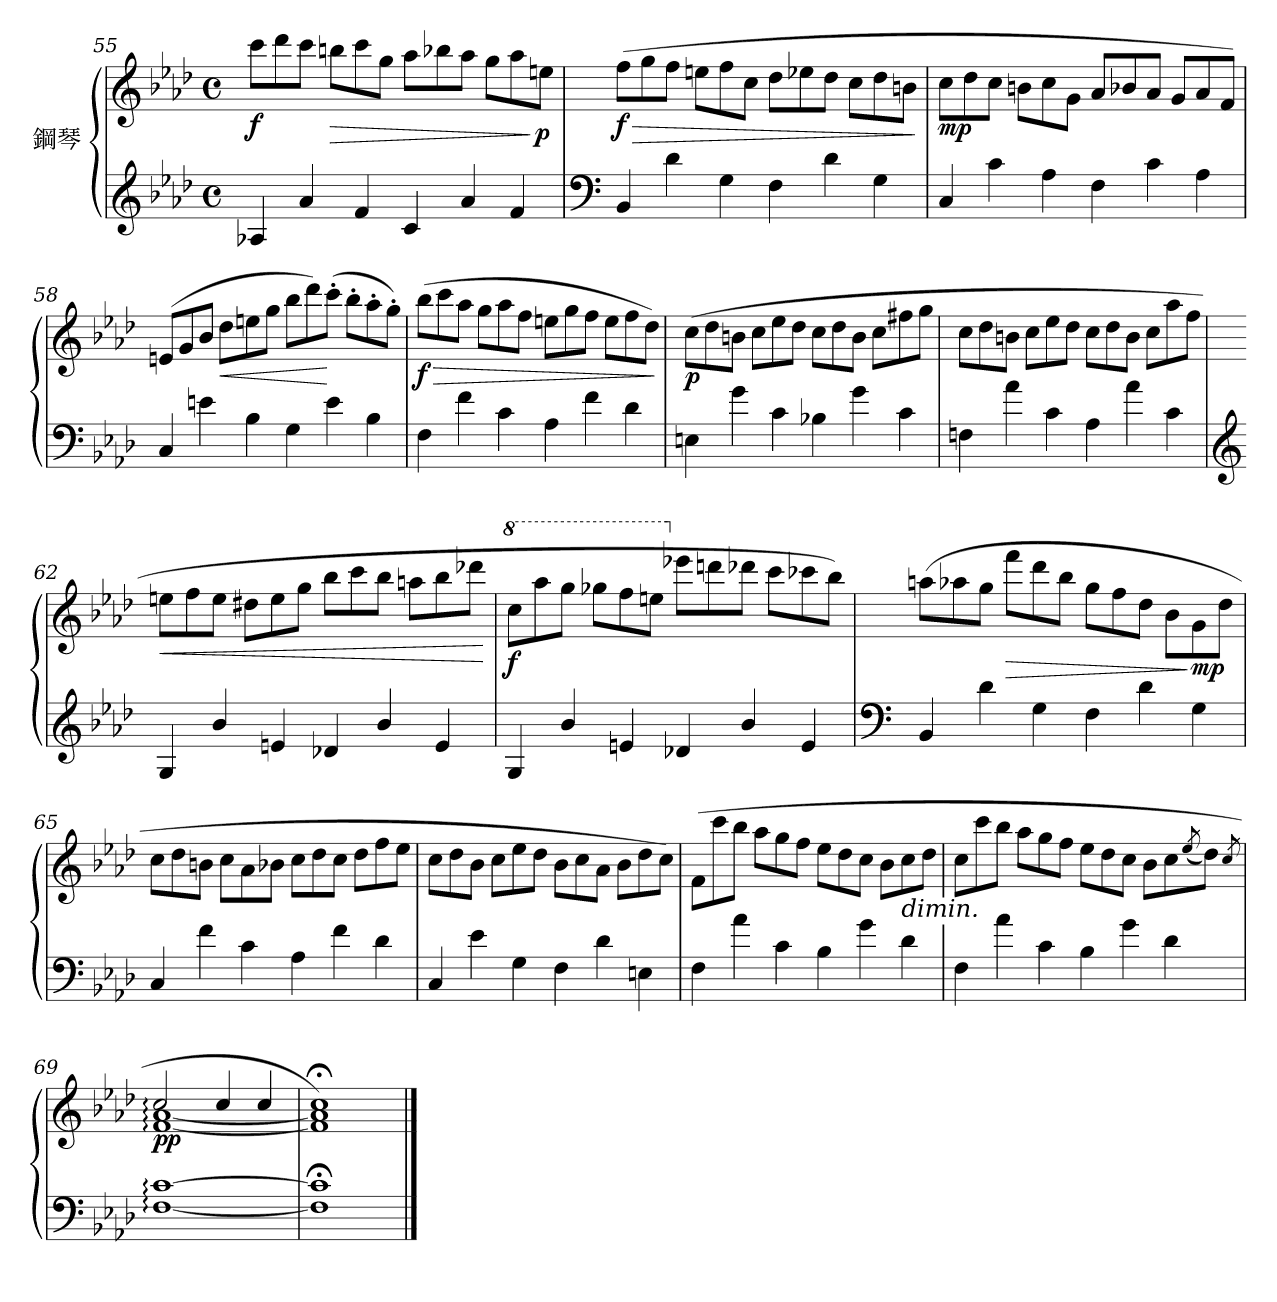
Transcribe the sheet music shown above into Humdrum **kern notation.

**kern	**kern	**dynam
*part1	*part1	*part1
*staff2	*staff1	*staff1/2
*I"鋼琴	*	*
!!LO:LB:g=z
*clefG2	*clefG2	*
*k[b-e-a-d-]	*k[b-e-a-d-]	*
*M4/4	*M4/4	*
*met(c)	*met(c)	*
*Xtuplet	*Xtuplet	*
=55	=55	=55
!	!	!LO:DY:b
6A-X/	12ccc\L	f
.	12ddd-\	.
6a-/	12ccc\J	.
!	!	!LO:HP:b
.	12bbn\L	>
6f/	12ccc\	.
.	12gg\J	.
6c/	12aa-\L	.
.	12bb-X\	.
6a-/	12aa-\J	.
.	12gg\L	.
6f/	12aa-\	.
!	!	!LO:DY:n=1:b
.	12een\J	] p
=56	=56	=56
*clefF4	*	*
!	!	!LO:HP:b
!	!	!LO:DY:n=1:b
6BB-/	(>12ff\L	> f
.	12gg\	.
6d-\	12ff\J	.
.	12een\L	.
6G\	12ff\	.
.	12cc\J	.
6F\	12dd-\L	.
.	12ee-X\	.
6d-\	12dd-\J	.
.	12cc\L	.
6G\	12dd-\	.
.	12bn\J	.
.	.	]
=57	=57	=57
!	!	!LO:DY:b
6C/	12cc\L	mp
.	12dd-\	.
6c\	12cc\J	.
.	12bn\L	.
6A-\	12cc\	.
.	12g\J	.
6F\	12a-/L	.
.	12b-X/	.
6c\	12a-/J	.
.	12g/L	.
6A-\	12a-/	.
.	12f/J)	.
!!LO:LB:g=z
=58	=58	=58
6C/	(>12en/L	.
.	12g/	.
6en\	12b-/J	.
!	!	!LO:HP:b
.	12dd-\L	<
6B-\	12een\	.
.	12gg\J	.
6G\	12bb-\L	.
.	12ddd-\)	.
6e\	(>12ccc'\J	[
.	12bb-'\L	.
6B-\	12aa-'\	.
.	12gg'\J)	.
=59	=59	=59
!	!	!LO:HP:b
!	!	!LO:DY:n=1:b
6F\	(>12bb-\L	> f
.	12ccc\	.
6f\	12aa-\J	.
.	12gg\L	.
6c\	12aa-\	.
.	12ff\J	.
6A-\	12een\L	.
.	12gg\	.
6f\	12ff\J	.
.	12ee\L	.
6d-\	12ff\	.
.	12dd-\J)	.
.	.	]
=60	=60	=60
!	!	!LO:DY:b
6En\	(>12cc\L	p
.	12dd-\	.
6g\	12bn\J	.
.	12cc\L	.
6c\	12ee-\	.
.	12dd-\J	.
6B-X\	12cc\L	.
.	12dd-\	.
6g\	12b\J	.
.	12cc\L	.
6c\	12ff#X\	.
.	12gg\J	.
!!LO:LB:g=z
=61	=61	=61
6Fn\	12cc\L	.
.	12dd-\	.
6a-\	12bn\J	.
.	12cc\L	.
6c\	12ee-\	.
.	12dd-\J	.
6A-\	12cc\L	.
.	12dd-\	.
6a-\	12b\J	.
.	12cc\L	.
6c\	12aa-\	.
.	12ff\J	.
=62	=62	=62
*clefG2	*	*
!	!	!LO:HP:b
6G/	12een\L	<
.	12ff\	.
6b-/	12ee\J	.
.	12dd#X\L	.
6en/	12ee\	.
.	12gg\J	.
6d-X/	12bb-\L	.
.	12ccc\	.
6b-/	12bb-\J	.
.	12aan\L	.
6e/	12bb-\	.
.	12ddd-X\J	.
.	.	[
=63	=63	=63
*	*8va	*
!	!	!LO:DY:b
6G/	12ccc\L	f
.	12aaa-\	.
6b-/	12ggg\J	.
.	12ggg-X\L	.
6en/	12fff\	.
.	12eeen\J	.
*	*X8va	*
6d-X/	12eee-X\L	.
.	12dddn\	.
6b-/	12ddd-X\J	.
.	12ccc\L	.
6e/	12ccc-X\	.
.	12bb-\J)	.
!!LO:LB:g=z
=64	=64	=64
*clefF4	*	*
6BB-/	(>12aan\L	.
.	12aa-X\	.
6d-\	12gg\J	.
!	!	!LO:HP:b
.	12fff\L	>
6G\	12ddd-\	.
.	12bb-\J	.
6F\	12gg\L	.
.	12ff\	.
6d-\	12dd-\J	.
.	12b-\L	.
!	!	!LO:DY:n=1:b
6G\	12g\	] mp
.	12dd-\J	.
=65	=65	=65
*	*MM216	*
6C/	12cc\L	.
.	12dd-\	.
6f\	12bn\J	.
.	12cc\L	.
6c\	12a-\	.
.	12b-X\J	.
*	*MM200	*
6A-\	12cc\L	.
.	12dd-\	.
6f\	12cc\J	.
.	12dd-\L	.
6d-\	12ff\	.
.	12ee-\J	.
=66	=66	=66
*	*MM168	*
6C/	12cc\L	.
.	12dd-\	.
6e-\	12b-\J	.
.	12cc\L	.
6G\	12ee-\	.
.	12dd-\J	.
*	*MM104	*
6F\	12b-\L	.
.	12cc\	.
6d-\	12a-\J	.
.	12b-\L	.
6En\	12dd-\	.
.	12cc\J)	.
!!LO:PB:g=z
=67	=67	=67
*	*MM150	*
6F\	(>12f\L	.
.	12ccc\	.
6a-\	12bb-\J	.
.	12aa-\L	.
6c\	12gg\	.
.	12ff\J	.
*	*MM200	*
6B-\	12ee-\L	.
.	12dd-\	.
6g\	12cc\J	.
.	12b-\L	.
!	!LO:TX:b:i:t=dimin.	!
6d-\	12cc\	.
.	12dd-\J	.
=68	=68	=68
*	*MM216	*
6F\	12cc\L	.
.	12ccc\	.
6a-\	12bb-\J	.
*	*MM200	*
.	12aa-\L	.
6c\	12gg\	.
.	12ff\J	.
*	*MM168	*
6B-\	12ee-\L	.
.	12dd-\	.
6g\	12cc\J	.
*	*MM104	*
.	12b-\L	.
*	*MM46	*
6d-\	12cc\	.
*	*MM26	*
.	(<8qee-/	.
.	12dd-\J)	.
.	8qcc/	.
=69	=69	=69
*	*MM60	*
*	*^	*
!	!	!	!LO:DY:b
[1F: [1c:	2cc:/	[1f: [1a-:	pp
*	*MM50	*	*
.	4cc/	.	.
*	*MM40	*	*
.	4cc/	.	.
*	*v	*v	*
=70	=70	=70
*	*MM30	*
1F];< 1c];<	1f];< 1a-];< 1cc;<)	.
==	==	==
*-	*-	*-
